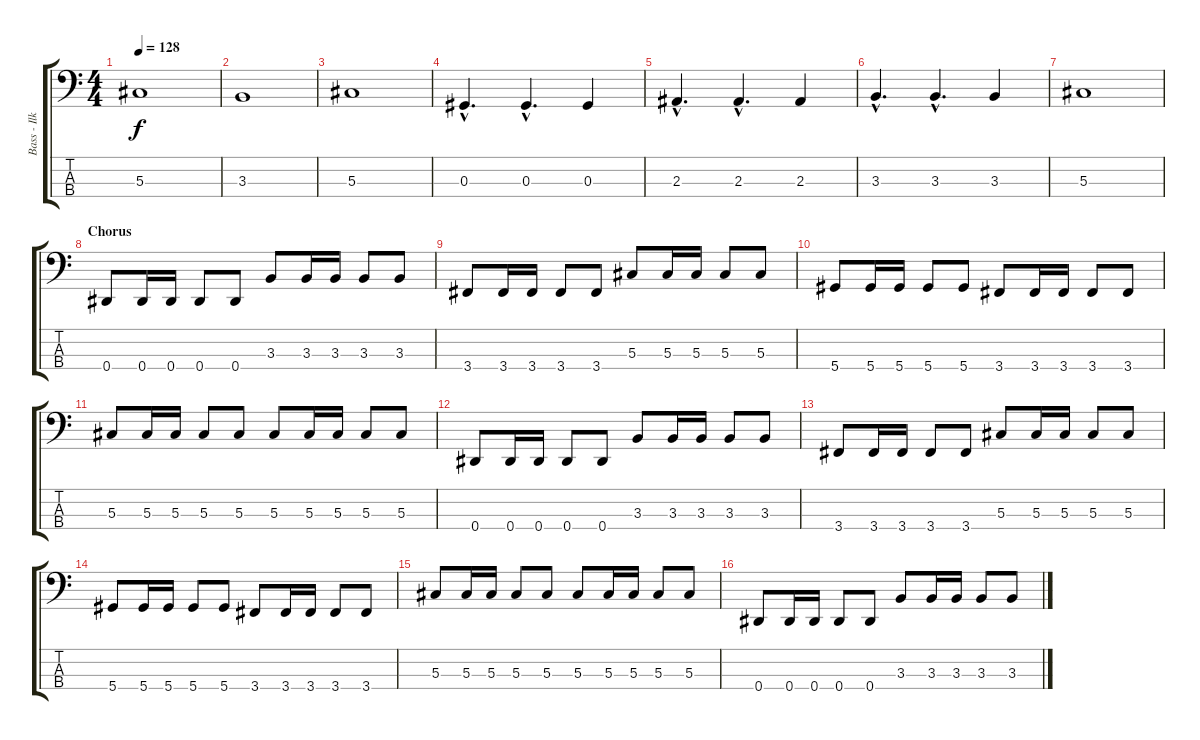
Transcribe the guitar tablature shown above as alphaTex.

\track ("Bass - Ilker Erstin" "Bass - Ilk") {instrument electricbassfinger}
\staff {score tabs}
\tuning (Gb2 Db2 Ab1 Eb1) {hide}
\ts (4 4)
\tempo 128
\clef f4
\ks c
5.3.1{dy f} |
3.3.1 |
5.3.1 |
0.3{hac}.4{d} 0.3{hac}.4{d} 0.3.4 |
2.3{hac}.4{d} 2.3{hac}.4{d} 2.3.4 |
3.3{hac}.4{d} 3.3{hac}.4{d} 3.3.4 |
5.3.1 |
\section ("" "Chorus")
0.4.8 0.4.16 0.4.16 0.4.8 0.4.8 3.3.8 3.3.16 3.3.16 3.3.8 3.3.8 |
3.4.8 3.4.16 3.4.16 3.4.8 3.4.8 5.3.8 5.3.16 5.3.16 5.3.8 5.3.8 |
5.4.8 5.4.16 5.4.16 5.4.8 5.4.8 3.4.8 3.4.16 3.4.16 3.4.8 3.4.8 |
5.3.8 5.3.16 5.3.16 5.3.8 5.3.8 5.3.8 5.3.16 5.3.16 5.3.8 5.3.8 |
0.4.8 0.4.16 0.4.16 0.4.8 0.4.8 3.3.8 3.3.16 3.3.16 3.3.8 3.3.8 |
3.4.8 3.4.16 3.4.16 3.4.8 3.4.8 5.3.8 5.3.16 5.3.16 5.3.8 5.3.8 |
5.4.8 5.4.16 5.4.16 5.4.8 5.4.8 3.4.8 3.4.16 3.4.16 3.4.8 3.4.8 |
5.3.8 5.3.16 5.3.16 5.3.8 5.3.8 5.3.8 5.3.16 5.3.16 5.3.8 5.3.8 |
0.4.8 0.4.16 0.4.16 0.4.8 0.4.8 3.3.8 3.3.16 3.3.16 3.3.8 3.3.8
